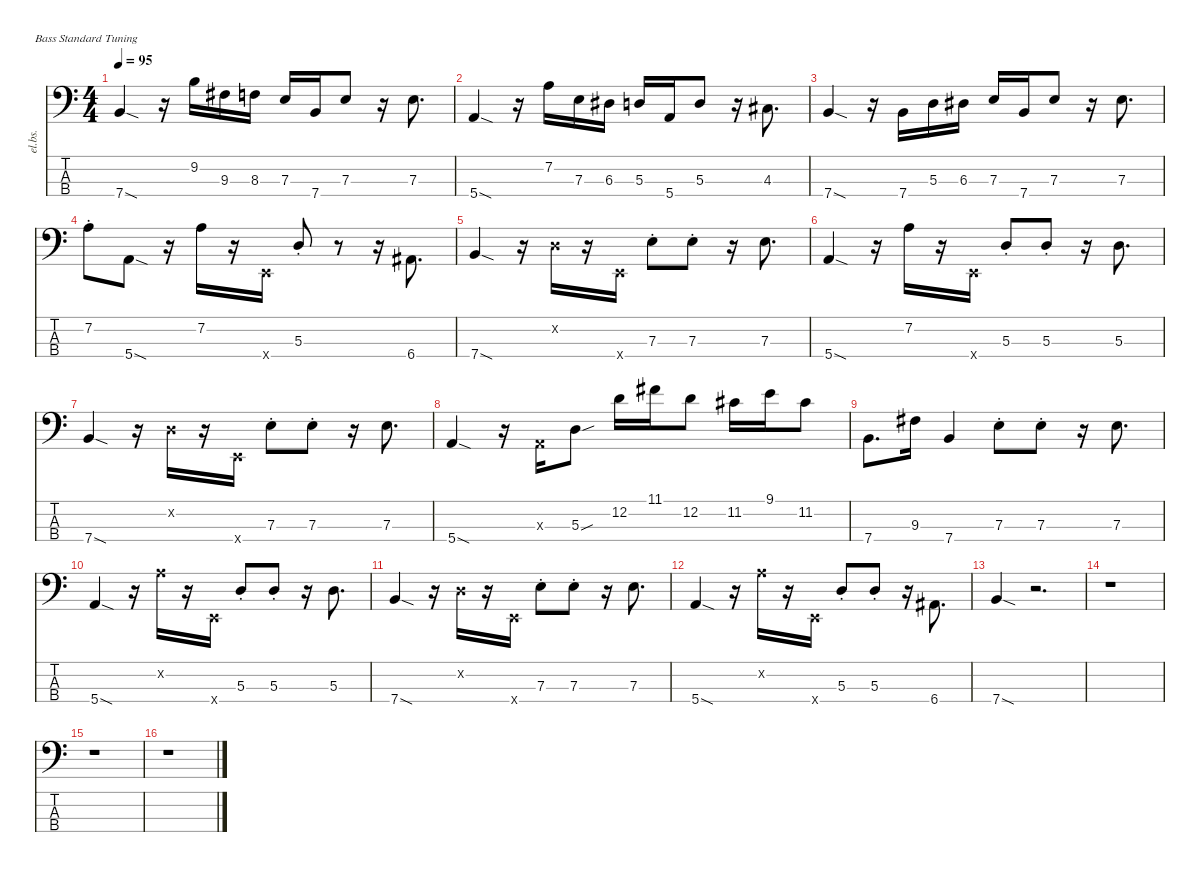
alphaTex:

\defaultSystemsLayout 4
\hideDynamics
\bracketExtendMode nobrackets
\track ("Electric Bass" "el.bs.") {instrument electricbassfinger}
\staff {score tabs}
\tuning (G2 D2 A1 E1)
\ts (4 4)
\tempo 95
\clef f4
\ks c
7.4{sod}.4{dy mf beam Up} r.16{beam Down} 9.2.16{beam Down} 9.3{acc #}.16{beam Down} 8.3.16{beam Down} 7.3.16{beam Up} 7.4.16{beam Up} 7.3.8{beam Up} r.16{beam Down} 7.3.8{d beam Down} |
5.4{sod}.4{beam Up} r.16{beam Down} 7.2.16{beam Down} 7.3.16{beam Down} 6.3{acc #}.16{beam Down} 5.3.16{beam Up} 5.4.16{beam Up} 5.3.8{beam Up} r.16{beam Down} 4.3{acc #}.8{d beam Up} |
7.4{sod}.4{beam Up} r.16{beam Down} 7.4.16{beam Up} 5.3.16{beam Up} 6.3{acc #}.16{beam Up} 7.3.16{beam Up} 7.4.16{beam Up} 7.3.8{beam Up} r.16{beam Down} 7.3.8{d beam Down} |
7.2{st}.8{beam Down} 5.4{sod}.8{beam Down} r.16{beam Down} 7.2.16{beam Up} r.16{beam Up} 0.4{x}.16{beam Up} 5.3{st}.8{beam Up} r.8{beam Down} r.16{beam Down} 6.4{acc #}.8{d beam Up} |
7.4{sod}.4{beam Up} r.16{beam Down} 0.2{x}.16{beam Up} r.16{beam Up} 0.4{x}.16{beam Up} 7.3{st}.8{beam Down} 7.3{st}.8{beam Down} r.16{beam Down} 7.3.8{d beam Down} |
5.4{sod}.4{beam Up} r.16{beam Down} 7.2.16{beam Up} r.16{beam Up} 0.4{x}.16{beam Up} 5.3{st}.8{beam Up} 5.3{st}.8{beam Up} r.16{beam Down} 5.3.8{d beam Down} |
7.4{sod}.4{beam Up} r.16{beam Down} 0.2{x}.16{beam Up} r.16{beam Up} 0.4{x}.16{beam Up} 7.3{st}.8{beam Down} 7.3{st}.8{beam Down} r.16{beam Down} 7.3.8{d beam Down} |
5.4{sod}.4{beam Up} r.16{beam Down} 0.3{x}.16{beam Up} 5.3{sou}.8{beam Up} 12.2.16{beam Down} 11.1{acc #}.16{beam Down} 12.2.8{beam Down} 11.2{acc #}.16{beam Down} 9.1.16{beam Down} 11.2{acc #}.8{beam Down} |
7.4.8{d beam Down} 9.3{acc #}.16{beam Down} 7.4.4{beam Up} 7.3{st}.8{beam Down} 7.3{st}.8{beam Down} r.16{beam Down} 7.3.8{d beam Down} |
5.4{sod}.4{beam Up} r.16{beam Down} 7.2{x}.16{beam Up} r.16{beam Up} 0.4{x}.16{beam Up} 5.3{st}.8{beam Up} 5.3{st}.8{beam Up} r.16{beam Down} 5.3.8{d beam Down} |
7.4{sod}.4{beam Up} r.16{beam Down} 0.2{x}.16{beam Up} r.16{beam Up} 0.4{x}.16{beam Up} 7.3{st}.8{beam Down} 7.3{st}.8{beam Down} r.16{beam Down} 7.3.8{d beam Down} |
5.4{sod}.4{beam Up} r.16{beam Down} 7.2{x}.16{beam Up} r.16{beam Up} 0.4{x}.16{beam Up} 5.3{st}.8{beam Up} 5.3{st}.8{beam Up} r.16{beam Down} 6.4{acc #}.8{d beam Up} |
7.4{sod}.4{beam Up} r.2{d beam Down} |
r.1{beam Down} |
r.1{beam Down} |
r.1{beam Down}
